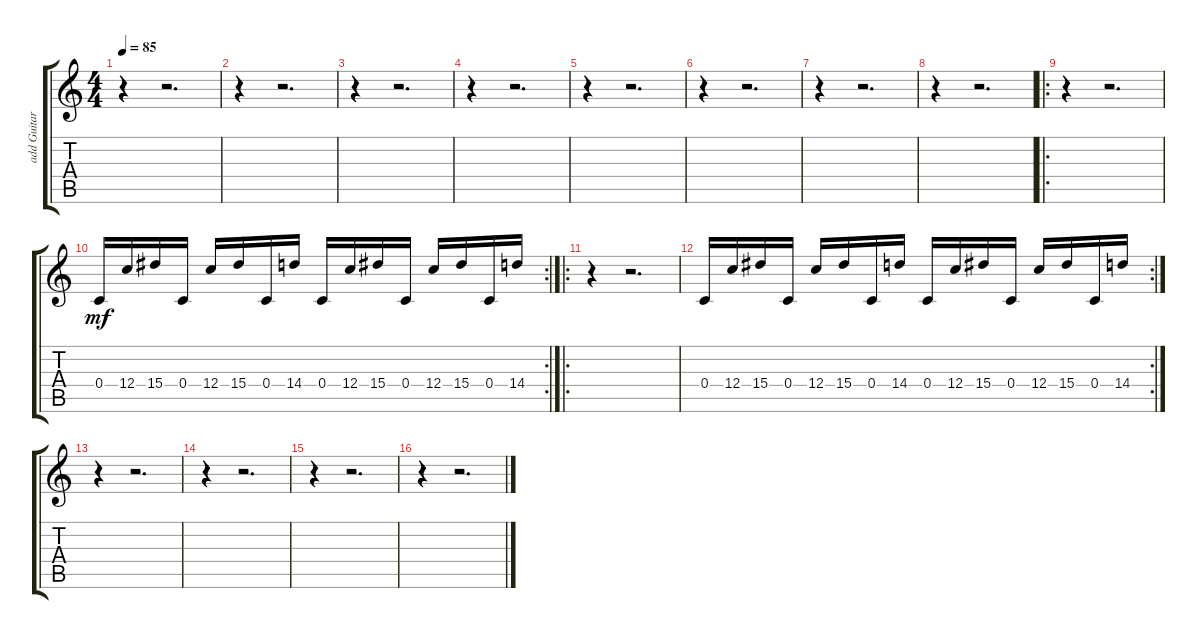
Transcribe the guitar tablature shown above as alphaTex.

\track ("add Guitar" "add Guitar") {instrument distortionguitar}
\staff {score tabs}
\tuning (D4 A3 F3 C3 G2 C2) {hide}
\ts (4 4)
\tempo 85
\clef g2
\ks c
r.4{dy mf} r.2{d} |
r.4 r.2{d} |
r.4 r.2{d} |
r.4 r.2{d} |
r.4 r.2{d} |
r.4 r.2{d} |
r.4 r.2{d} |
r.4 r.2{d} |
\ro
r.4 r.2{d} |
\rc 2
0.4.16 12.4.16 15.4.16 0.4.16 12.4.16 15.4.16 0.4.16 14.4.16 0.4.16 12.4.16 15.4.16 0.4.16 12.4.16 15.4.16 0.4.16 14.4.16 |
\ro
r.4 r.2{d} |
\rc 2
0.4.16 12.4.16 15.4.16 0.4.16 12.4.16 15.4.16 0.4.16 14.4.16 0.4.16 12.4.16 15.4.16 0.4.16 12.4.16 15.4.16 0.4.16 14.4.16 |
r.4 r.2{d} |
r.4 r.2{d} |
r.4 r.2{d} |
r.4 r.2{d}
